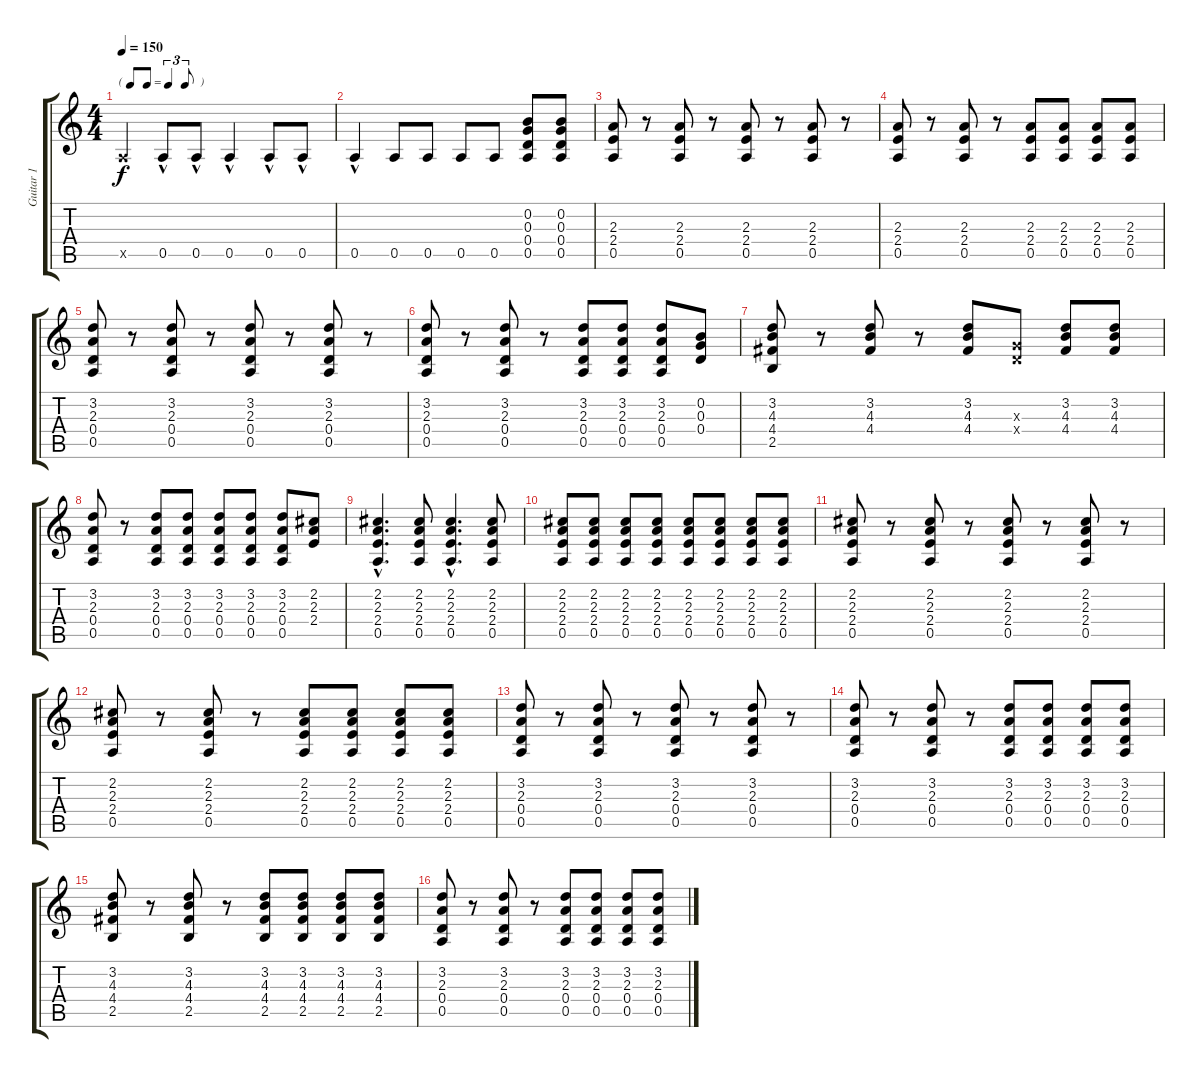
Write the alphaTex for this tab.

\track ("Guitar 1" "Guitar 1") {instrument distortionguitar}
\staff {score tabs}
\tuning (E4 B3 G3 D3 A2 E2) {hide}
\ts (4 4)
\tf triplet8th
\tempo 150
\clef g2
\ks c
0.5{x}.4{dy f volume 8 instrument distortionguitar} 0.5{hac}.8 0.5{hac}.8 0.5{hac}.4 0.5{hac}.8 0.5{hac}.8 |
0.5{hac}.4 0.5.8 0.5.8 0.5.8{volume 12} 0.5.8 (0.2 0.3 0.4 0.5).8 (0.2 0.3 0.4 0.5).8 |
(2.3 2.4 0.5).8 r.8 (2.3 2.4 0.5).8 r.8 (2.3 2.4 0.5).8 r.8 (2.3 2.4 0.5).8 r.8 |
(2.3 2.4 0.5).8 r.8 (2.3 2.4 0.5).8 r.8 (2.3 2.4 0.5).8 (2.3 2.4 0.5).8 (2.3 2.4 0.5).8 (2.3 2.4 0.5).8 |
(3.2 2.3 0.4 0.5).8 r.8 (3.2 2.3 0.4 0.5).8 r.8 (3.2 2.3 0.4 0.5).8 r.8 (3.2 2.3 0.4 0.5).8 r.8 |
(3.2 2.3 0.4 0.5).8 r.8 (3.2 2.3 0.4 0.5).8 r.8 (3.2 2.3 0.4 0.5).8 (3.2 2.3 0.4 0.5).8 (3.2 2.3 0.4 0.5).8 (0.2 0.3 0.4).8 |
(3.2 4.3 4.4 2.5).8 r.8 (3.2 4.3 4.4).8 r.8 (3.2 4.3 4.4).8 (0.3{x} 0.4{x}).8 (3.2 4.3 4.4).8 (3.2 4.3 4.4).8 |
(3.2 2.3 0.4 0.5).8 r.8 (3.2 2.3 0.4 0.5).8 (3.2 2.3 0.4 0.5).8 (3.2 2.3 0.4 0.5).8 (3.2 2.3 0.4 0.5).8 (3.2 2.3 0.4 0.5).8 (2.2 2.3 2.4).8 |
(2.2{hac} 2.3{hac} 2.4{hac} 0.5{hac}).4{d} (2.2 2.3 2.4 0.5).8 (2.2{hac} 2.3{hac} 2.4{hac} 0.5{hac}).4{d} (2.2 2.3 2.4 0.5).8 |
(2.2 2.3 2.4 0.5).8 (2.2 2.3 2.4 0.5).8 (2.2 2.3 2.4 0.5).8 (2.2 2.3 2.4 0.5).8 (2.2 2.3 2.4 0.5).8 (2.2 2.3 2.4 0.5).8 (2.2 2.3 2.4 0.5).8 (2.2 2.3 2.4 0.5).8 |
(2.2 2.3 2.4 0.5).8 r.8 (2.2 2.3 2.4 0.5).8 r.8 (2.2 2.3 2.4 0.5).8 r.8 (2.2 2.3 2.4 0.5).8 r.8 |
(2.2 2.3 2.4 0.5).8 r.8 (2.2 2.3 2.4 0.5).8 r.8 (2.2 2.3 2.4 0.5).8 (2.2 2.3 2.4 0.5).8 (2.2 2.3 2.4 0.5).8 (2.2 2.3 2.4 0.5).8 |
(3.2 2.3 0.4 0.5).8 r.8 (3.2 2.3 0.4 0.5).8 r.8 (3.2 2.3 0.4 0.5).8 r.8 (3.2 2.3 0.4 0.5).8 r.8 |
(3.2 2.3 0.4 0.5).8 r.8 (3.2 2.3 0.4 0.5).8 r.8 (3.2 2.3 0.4 0.5).8 (3.2 2.3 0.4 0.5).8 (3.2 2.3 0.4 0.5).8 (3.2 2.3 0.4 0.5).8 |
(3.2 4.3 4.4 2.5).8 r.8 (3.2 4.3 4.4 2.5).8 r.8 (3.2 4.3 4.4 2.5).8 (3.2 4.3 4.4 2.5).8 (3.2 4.3 4.4 2.5).8 (3.2 4.3 4.4 2.5).8 |
(3.2 2.3 0.4 0.5).8 r.8 (3.2 2.3 0.4 0.5).8 r.8 (3.2 2.3 0.4 0.5).8 (3.2 2.3 0.4 0.5).8 (3.2 2.3 0.4 0.5).8 (3.2 2.3 0.4 0.5).8
